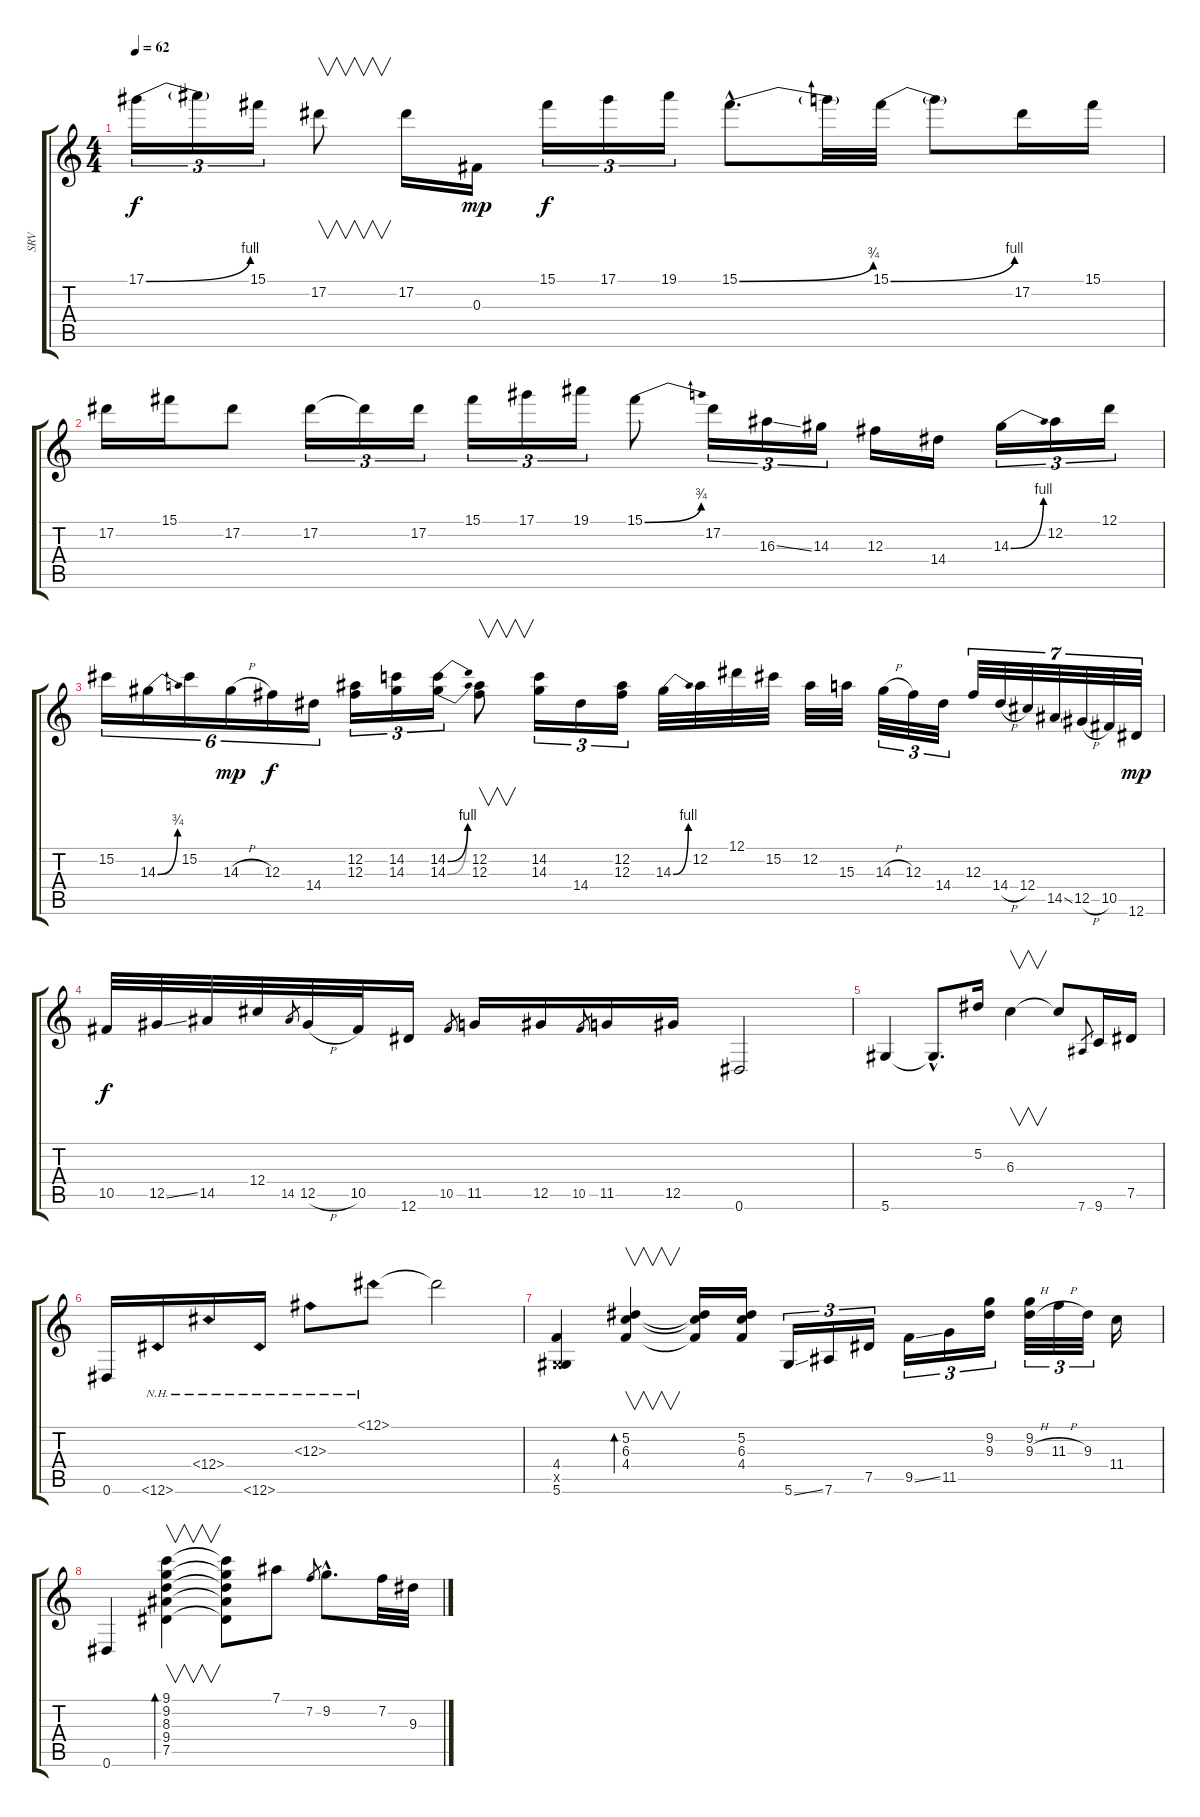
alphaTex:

\track ("SRV" "SRV") {instrument electricbassfinger}
\staff {score tabs}
\tuning (Eb4 Bb3 Gb3 Db3 Ab2 Eb2) {hide}
\ts (4 4)
\tempo 62
\clef g2
\ks c
17.1{be (bend 0 0 60 4)}.16{tu (3 2) dy f} 17.1{t}.16{tu (3 2)} 15.1.16{tu (3 2)} 17.2.8{v} 17.2.16 0.3.16{dy mp} 15.1.16{tu (3 2) dy f} 17.1.16{tu (3 2)} 19.1.16{tu (3 2)} 15.1{be (bend 0 0 60 3) hac}.8{d} 15.1{t}.32 15.1{be (bend 0 0 60 4)}.32 15.1{t}.8 17.2.16 15.1.16 |
17.2.16 15.1.16 17.2.8 17.2.16{tu (3 2)} 17.2{t}.16{tu (3 2)} 17.2.16{tu (3 2)} 15.1.16{tu (3 2)} 17.1.16{tu (3 2)} 19.1.16{tu (3 2)} 15.1{be (bend 0 0 60 3)}.8 17.2.16{tu (3 2)} 16.3{ss}.16{tu (3 2)} 14.3.16{tu (3 2)} 12.3.16 14.4.16 14.3{be (bend 0 0 60 4)}.16{tu (3 2)} 12.2.16{tu (3 2)} 12.1.16{tu (3 2)} |
15.2.16{tu (6 4)} 14.3{be (bend 0 0 60 3)}.16{tu (6 4)} 15.2.16{tu (6 4)} 14.3{h}.16{tu (6 4) dy mp} 12.3.16{tu (6 4) dy f} 14.4.16{tu (6 4)} (12.2 12.3).16{tu (3 2)} (14.2 14.3).16{tu (3 2)} (14.2{be (bend 0 0 60 4)} 14.3{be (bend 0 0 60 4)}).16{tu (3 2)} (12.2 12.3).8{v} (14.2 14.3).16{tu (3 2)} 14.4.16{tu (3 2)} (12.2 12.3).16{tu (3 2)} 14.3{be (bend 0 0 60 4)}.32 12.2.32 12.1.32 15.2.32 12.2.32 15.3.32 14.3{h}.32{tu (3 2)} 12.3.32{tu (3 2)} 14.4.32{tu (3 2)} 12.3.32{tu (7 4)} 14.4{h}.32{tu (7 4)} 12.4.32{tu (7 4)} 14.5{ss}.32{tu (7 4)} 12.5{h}.32{tu (7 4)} 10.5.32{tu (7 4)} 12.6.32{tu (7 4) dy mp} |
10.5.32{dy f} 12.5{ss}.32 14.5.32 12.4.32 14.5.8{gr} 12.5{h}.32 10.5.32 12.6.16 10.5.8{gr} 11.5.16 12.5.16 10.5.8{gr} 11.5.16 12.5.16 0.6.2 |
5.6.4 5.6{hac t}.8{d} 5.2.16 6.3.4{v} 6.3{t}.8 7.6.8{gr} 9.6.16 7.5.16 |
0.6.16 12.6{nh}.16 12.4{nh}.16 12.6{nh}.16 12.3{nh}.8 12.1{nh}.8 12.1{t}.2 |
(4.4 -1.5{x} 5.6).4 (5.2 6.3 4.4).4{v bd 120} (5.2{t} 6.3{t} 4.4{t}).16 (5.2 6.3 4.4).16 5.6{ss}.16{tu (3 2)} 7.6.16{tu (3 2)} 7.5.16{tu (3 2)} 9.5{ss}.16{tu (3 2)} 11.5.16{tu (3 2)} (9.2 9.3).16{tu (3 2)} (9.2 9.3{h}).32{tu (3 2)} 11.3{h}.32{tu (3 2)} 9.3.32{tu (3 2)} 11.4.16 |
0.6.4 (9.1 9.2 8.3 9.4 7.5).4{v bd 120} (9.1{t} 9.2{t} 8.3{t} 9.4{t} 7.5{t}).8 7.1.8 7.2.8{gr} 9.2{hac}.8{d} 7.2.32 9.3.32
